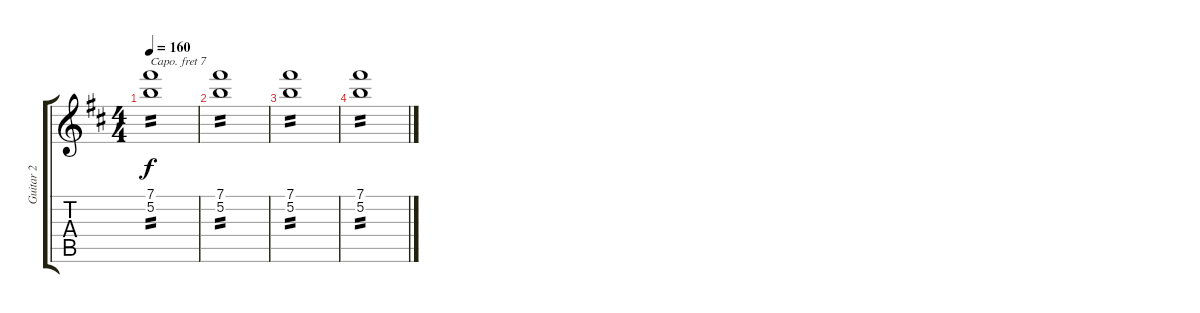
\track ("Guitar 2" "Guitar 2") {instrument distortionguitar}
\staff {score tabs}
\capo 7
\tuning (E4 B3 G3 D3 A2 E2) {hide}
\ts (4 4)
\tempo 160
\clef g2
\ks d
(7.1 5.2).1{tp 2 dy f} |
(7.1 5.2).1{tp 2} |
(7.1 5.2).1{tp 2} |
(7.1 5.2).1{tp 2}
